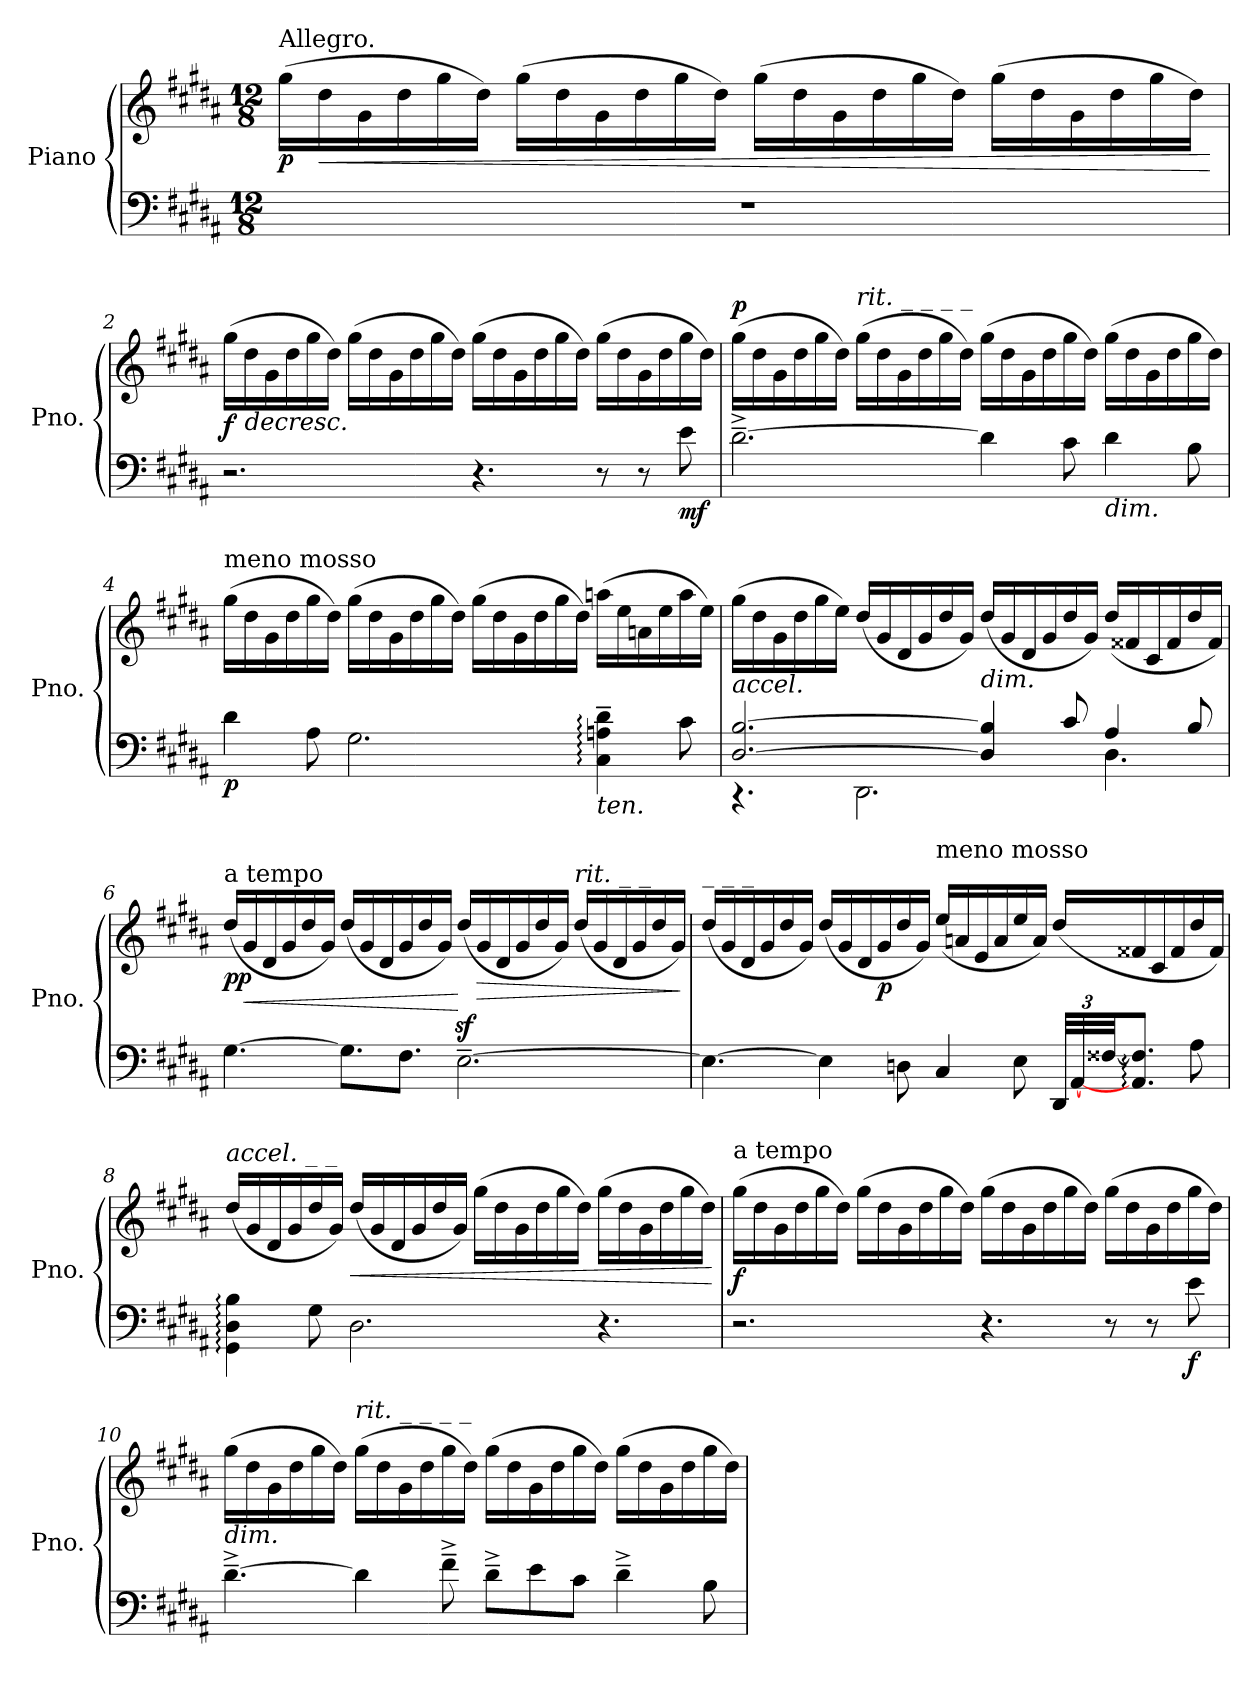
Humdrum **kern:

**kern	**kern	**dynam
*part1	*part1	*part1
*staff2	*staff1	*staff1/2
*I"Piano	*	*
*I'Pno.	*	*
*clefF4	*clefG2	*
*k[f#c#g#d#a#]	*k[f#c#g#d#a#]	*
*M12/8	*M12/8	*
=1	=1	=1
!	!LO:TX:a:t=Allegro.	!
!	!	!LO:DY:b
1.r	(>16gg#\LL	p
!	!	!LO:HP:b
.	16dd#\	<
.	16g#\	.
.	16dd#\	.
.	16gg#\	.
.	16dd#\JJ)	.
.	(>16gg#\LL	.
.	16dd#\	.
.	16g#\	.
.	16dd#\	.
.	16gg#\	.
.	16dd#\JJ)	.
.	(>16gg#\LL	.
.	16dd#\	.
.	16g#\	.
.	16dd#\	.
.	16gg#\	.
.	16dd#\JJ)	.
.	(>16gg#\LL	.
.	16dd#\	.
.	16g#\	.
.	16dd#\	.
.	16gg#\	.
.	16dd#\JJ)	.
.	.	[
=2	=2	=2
!	!	!LO:DY:b
2.r	(>16gg#\LL	f
!	!	!LO:HP:b
.	16dd#\	>
.	16g#\	.
.	16dd#\	.
.	16gg#\	.
.	16dd#\JJ)	.
.	(>16gg#\LL	.
.	16dd#\	.
.	16g#\	.
.	16dd#\	.
.	16gg#\	.
.	16dd#\JJ)	.
4.r	(>16gg#\LL	.
.	16dd#\	.
.	16g#\	.
.	16dd#\	.
.	16gg#\	.
.	16dd#\JJ)	.
8r	(>16gg#\LL	.
.	16dd#\	.
8r	16g#\	.
.	16dd#\	.
!	!	!LO:DY:b=2
8e\	16gg#\	mf
.	16dd#\JJ)	.
.	.	]
=3	=3	=3
!	!	!LO:DY:a
[2.d#~^\	(>16gg#\LL	p
.	16dd#\	.
.	16g#\	.
.	16dd#\	.
.	16gg#\	.
.	16dd#\JJ)	.
!	!LO:TX:a:i:t=rit.  _               _            _        _	!
.	(>16gg#\LL	.
.	16dd#\	.
.	16g#\	.
.	16dd#\	.
.	16gg#\	.
.	16dd#\JJ)	.
4d#\]	(>16gg#\LL	.
.	16dd#\	.
.	16g#\	.
.	16dd#\	.
8c#\	16gg#\	.
.	16dd#\JJ)	.
!LO:TX:b:i:t=dim.	!	!
4d#\	(>16gg#\LL	.
.	16dd#\	.
.	16g#\	.
.	16dd#\	.
8B\	16gg#\	.
.	16dd#\JJ)	.
=4	=4	=4
!	!LO:TX:a:t=meno mosso	!
!	!	!LO:DY:b=2
4d#\	(>16gg#\LL	p
.	16dd#\	.
.	16g#\	.
.	16dd#\	.
8A#\	16gg#\	.
.	16dd#\JJ)	.
2.G#\	(>16gg#\LL	.
.	16dd#\	.
.	16g#\	.
.	16dd#\	.
.	16gg#\	.
.	16dd#\JJ)	.
.	(>16gg#\LL	.
.	16dd#\	.
.	16g#\	.
.	16dd#\	.
.	16gg#\	.
.	16dd#\JJ)	.
!LO:TX:b:i:t=ten.	!	!
4C#\:~ 4An\:~ 4d#\:~	(>16aan\LL	.
.	16ee\	.
.	16an\	.
.	16ee\	.
8c#\	16aa\	.
.	16ee\JJ)	.
=5	=5	=5
*^	*	*
!	!	!LO:TX:b:i:t=accel.	!
[2.D#/ [2.B/	4.r	(>16gg#\LL	.
.	.	16dd#\	.
.	.	16g#\	.
.	.	16dd#\	.
.	.	16gg#\	.
.	.	16ee\JJ)	.
.	2.DD#\	(<16dd#/LL	.
.	.	16g#/	.
.	.	16d#/	.
.	.	16g#/	.
.	.	16dd#/	.
.	.	16g#/JJ)	.
!	!	!LO:TX:b:i:t=dim.	!
4D#/] 4B/]	.	(<16dd#/LL	.
.	.	16g#/	.
.	.	16d#/	.
.	.	16g#/	.
8c#/	.	16dd#/	.
.	.	16g#/JJ)	.
4A#/	4.D#\	(<16dd#/LL	.
.	.	16f##X/	.
.	.	16c#/	.
.	.	16f##/	.
8B/	.	16dd#/	.
.	.	16f##/JJ)	.
*v	*v	*	*
=6	=6	=6
!	!LO:TX:a:t=a tempo	!
!	!	!LO:DY:b
[4.G#\	(<16dd#/LL	pp
!	!	!LO:HP:b
.	16g#/	<
.	16d#/	.
.	16g#/	.
.	16dd#/	.
.	16g#/JJ)	.
8.G#\L]	(<16dd#/LL	.
.	16g#/	.
.	16d#/	.
8.F#\J	16g#/	.
.	16dd#/	.
.	16g#/JJ)	.
[2.E~\	(<16dd#z</LL	[
!	!	!LO:HP:b
.	16g#/	>
.	16d#/	.
.	16g#/	.
.	16dd#/	.
.	16g#/JJ)	.
!	!LO:TX:a:i:t=rit.   _     _	!
.	(<16dd#/LL	.
.	16g#/	.
.	16d#/	.
.	16g#/	.
.	16dd#/	.
.	16g#/JJ)	.
.	.	]
=7	=7	=7
!	!LO:TX:a:t=_                 _                _	!
4.E\_	(<16dd#/LL	.
.	16g#/	.
.	16d#/	.
.	16g#/	.
.	16dd#/	.
.	16g#/JJ)	.
4E\]	(<16dd#/LL	.
.	16g#/	.
.	16d#/	.
!	!	!LO:DY:b
.	16g#/	p
8Dn\	16dd#/	.
.	16g#/JJ)	.
!	!LO:TX:a:t=meno mosso	!
4C#/	(<16ee/LL	.
.	16an/	.
.	16e/	.
.	16a/	.
8E\	16ee/	.
.	16a/JJ)	.
*Xbrackettup	*	*
48DD#/LLL	(<16dd#/LL	.
[48AA#/	.	.
[48F##X/JJ	.	.
8.AA#/]: 8.F##/]:J	16f##X/	.
.	16c#/	.
.	16f##/	.
8A#\	16dd#/	.
.	16f##/JJ)	.
=8	=8	=8
!	!LO:TX:a:i:t=accel.                 _                _	!
4GG#\: 4D#\: 4B\:	(<16dd#/LL	.
.	16g#/	.
.	16d#/	.
.	16g#/	.
8G#\	16dd#/	.
.	16g#/JJ)	.
!	!	!LO:HP:b
2.D#\	(<16dd#/LL	<
.	16g#/	.
.	16d#/	.
.	16g#/	.
.	16dd#/	.
.	16g#/JJ)	.
.	(>16gg#\LL	.
.	16dd#\	.
.	16g#\	.
.	16dd#\	.
.	16gg#\	.
.	16dd#\JJ)	.
4.r	(>16gg#\LL	.
.	16dd#\	.
.	16g#\	.
.	16dd#\	.
.	16gg#\	.
.	16dd#\JJ)	.
.	.	[
=9	=9	=9
!	!LO:TX:a:t=a tempo	!
!	!	!LO:DY:b
2.r	(>16gg#\LL	f
.	16dd#\	.
.	16g#\	.
.	16dd#\	.
.	16gg#\	.
.	16dd#\JJ)	.
.	(>16gg#\LL	.
.	16dd#\	.
.	16g#\	.
.	16dd#\	.
.	16gg#\	.
.	16dd#\JJ)	.
4.r	(>16gg#\LL	.
.	16dd#\	.
.	16g#\	.
.	16dd#\	.
.	16gg#\	.
.	16dd#\JJ)	.
8r	(>16gg#\LL	.
.	16dd#\	.
8r	16g#\	.
.	16dd#\	.
!	!	!LO:DY:b=2
8e\	16gg#\	f
.	16dd#\JJ)	.
=10	=10	=10
!	!LO:TX:b:i:t=dim.	!
[4.d#~^\	(>16gg#\LL	.
.	16dd#\	.
.	16g#\	.
.	16dd#\	.
.	16gg#\	.
.	16dd#\JJ)	.
!	!LO:TX:a:i:t=rit.  _         _          _       _	!
4d#\]	(>16gg#\LL	.
.	16dd#\	.
.	16g#\	.
.	16dd#\	.
8f#~^\	16gg#\	.
.	16dd#\JJ)	.
8d#~^\L	(>16gg#\LL	.
.	16dd#\	.
8e\	16g#\	.
.	16dd#\	.
8c#\J	16gg#\	.
.	16dd#\JJ)	.
4d#~^\	(>16gg#\LL	.
.	16dd#\	.
.	16g#\	.
.	16dd#\	.
8B\	16gg#\	.
.	16dd#\JJ)	.
=	=	=
*-	*-	*-
